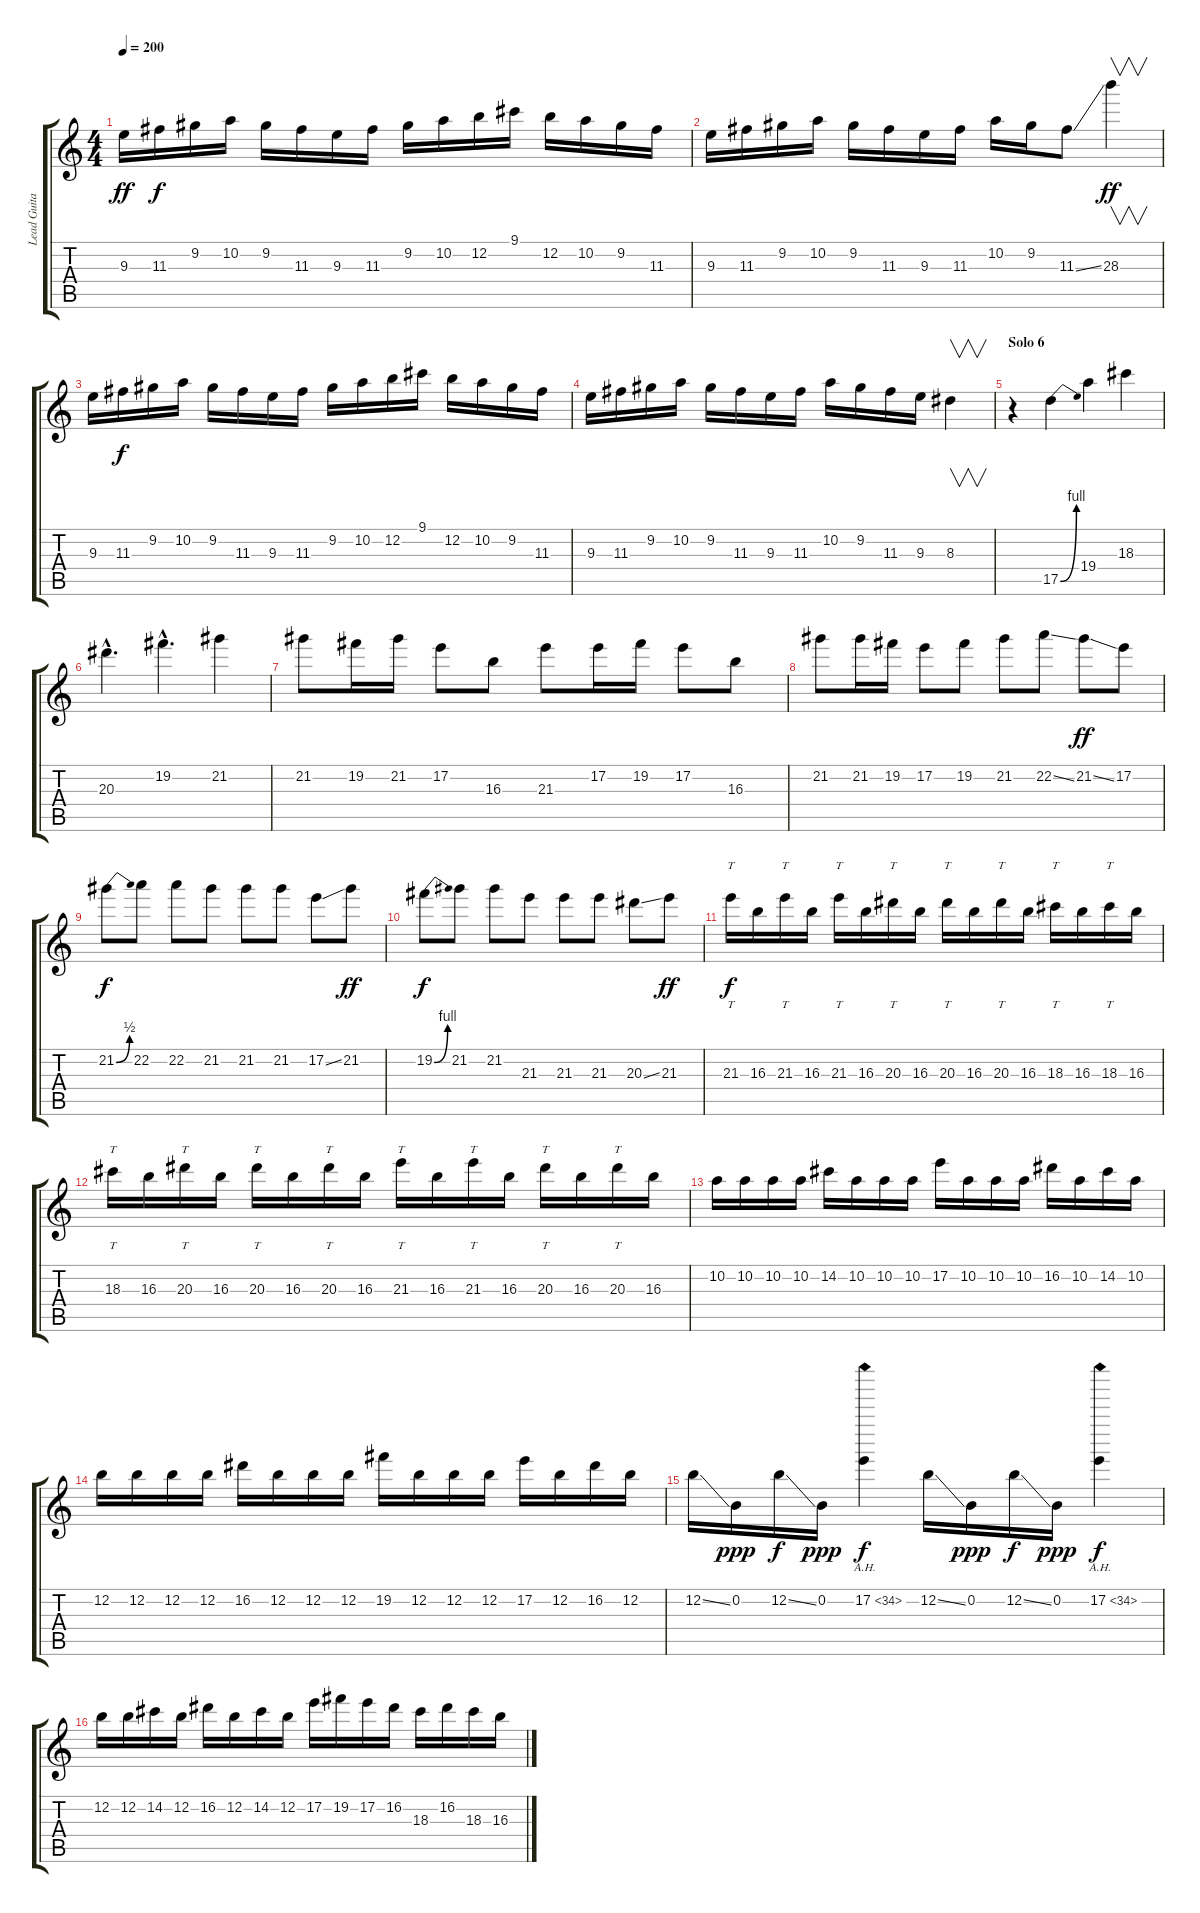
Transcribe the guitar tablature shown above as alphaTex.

\track ("Lead Guitar (Totman)" "Lead Guita") {instrument distortionguitar}
\staff {score tabs}
\tuning (E4 B3 G3 D3 A2 E2) {hide}
\ts (4 4)
\tempo 200
\clef g2
\ks c
9.3.16{dy ff} 11.3.16{dy f} 9.2.16 10.2.16 9.2.16 11.3.16 9.3.16 11.3.16 9.2.16 10.2.16 12.2.16 9.1.16 12.2.16 10.2.16 9.2.16 11.3.16 |
9.3.16 11.3.16 9.2.16 10.2.16 9.2.16 11.3.16 9.3.16 11.3.16 10.2.16 9.2.16 11.3{ss}.8 28.3.4{v dy ff} |
9.3.16 11.3.16{dy f} 9.2.16 10.2.16 9.2.16 11.3.16 9.3.16 11.3.16 9.2.16 10.2.16 12.2.16 9.1.16 12.2.16 10.2.16 9.2.16 11.3.16 |
9.3.16 11.3.16 9.2.16 10.2.16 9.2.16 11.3.16 9.3.16 11.3.16 10.2.16 9.2.16 11.3.16 9.3.16 8.3.4{v} |
\section ("" "Solo 6")
r.4 17.5{be (bend 0 0 60 4)}.4 19.4.4 18.3.4 |
20.3{hac}.4{d} 19.2{hac}.4{d} 21.2.4 |
21.2.8 19.2.16 21.2.16 17.2.8 16.3.8 21.3.8 17.2.16 19.2.16 17.2.8 16.3.8 |
21.2.8 21.2.16 19.2.16 17.2.8 19.2.8 21.2.8 22.2{ss}.8 21.2{ss}.8{dy ff} 17.2.8 |
21.2{be (bend 0 0 60 2)}.8{dy f} 22.2.8 22.2.8 21.2.8 21.2.8 21.2.8 17.2{ss}.8 21.2.8{dy ff} |
19.2{be (bend 0 0 60 4)}.8{dy f} 21.2.8 21.2.8 21.3.8 21.3.8 21.3.8 20.3{ss}.8 21.3.8{dy ff} |
21.3.16{tt dy f} 16.3.16 21.3.16{tt} 16.3.16 21.3.16{tt} 16.3.16 20.3.16{tt} 16.3.16 20.3.16{tt} 16.3.16 20.3.16{tt} 16.3.16 18.3.16{tt} 16.3.16 18.3.16{tt} 16.3.16 |
18.3.16{tt} 16.3.16 20.3.16{tt} 16.3.16 20.3.16{tt} 16.3.16 20.3.16{tt} 16.3.16 21.3.16{tt} 16.3.16 21.3.16{tt} 16.3.16 20.3.16{tt} 16.3.16 20.3.16{tt} 16.3.16 |
10.2.16 10.2.16 10.2.16 10.2.16 14.2.16 10.2.16 10.2.16 10.2.16 17.2.16 10.2.16 10.2.16 10.2.16 16.2.16 10.2.16 14.2.16 10.2.16 |
12.2.16 12.2.16 12.2.16 12.2.16 16.2.16 12.2.16 12.2.16 12.2.16 19.2.16 12.2.16 12.2.16 12.2.16 17.2.16 12.2.16 16.2.16 12.2.16 |
12.2{ss}.16 0.2.16{dy ppp} 12.2{ss}.16{dy f} 0.2.16{dy ppp} 17.2{ah 17}.4{dy f} 12.2{ss}.16 0.2.16{dy ppp} 12.2{ss}.16{dy f} 0.2.16{dy ppp} 17.2{ah 17}.4{dy f} |
12.2.16 12.2.16 14.2.16 12.2.16 16.2.16 12.2.16 14.2.16 12.2.16 17.2.16 19.2.16 17.2.16 16.2.16 18.3.16 16.2.16 18.3.16 16.3.16
